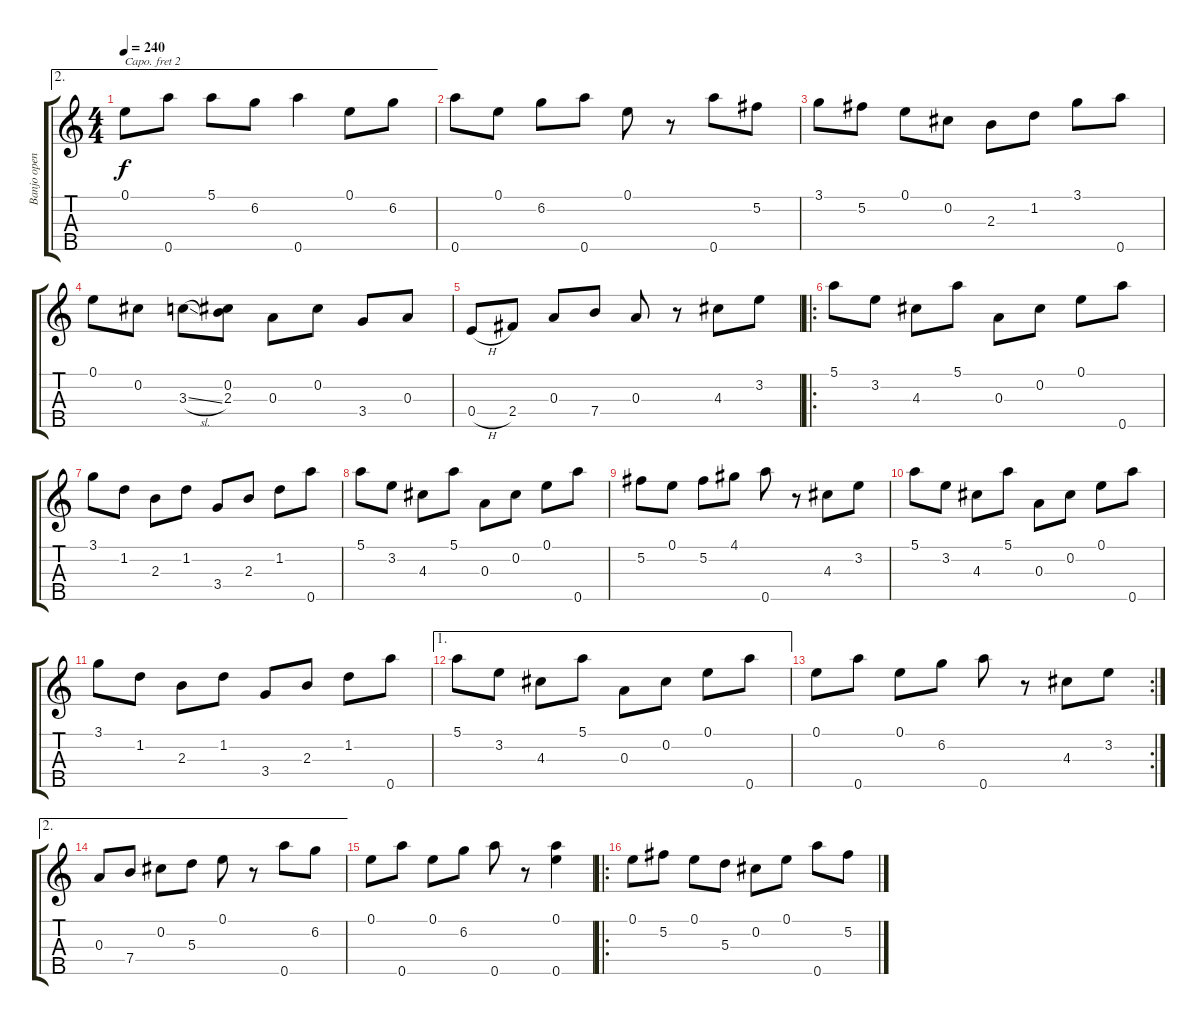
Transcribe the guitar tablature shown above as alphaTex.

\track ("Banjo open G" "Banjo open") {instrument banjo}
\staff {score tabs}
\capo 2
\tuning (D4 B3 G3 D3 G4) {hide}
\displaytranspose 12
\ae 2
\ts (4 4)
\tempo 240
\clef g2
\ks c
0.1.8{dy f} 0.5.8 5.1.8 6.2.8 0.5.4 0.1.8 6.2.8 |
0.5.8 0.1.8 6.2.8 0.5.8 0.1.8 r.8 0.5.8 5.2.8 |
3.1.8 5.2.8 0.1.8 0.2.8 2.3.8 1.2.8 3.1.8 0.5.8 |
0.1.8 0.2.8 3.3{sl}.8 (0.2 2.3).8 0.3.8 0.2.8 3.4.8 0.3.8 |
0.4{h}.8 2.4.8 0.3.8 7.4.8 0.3.8 r.8 4.3.8 3.2.8 |
\ro
5.1.8 3.2.8 4.3.8 5.1.8 0.3.8 0.2.8 0.1.8 0.5.8 |
3.1.8 1.2.8 2.3.8 1.2.8 3.4.8 2.3.8 1.2.8 0.5.8 |
5.1.8 3.2.8 4.3.8 5.1.8 0.3.8 0.2.8 0.1.8 0.5.8 |
5.2.8 0.1.8 5.2.8 4.1.8 0.5.8 r.8 4.3.8 3.2.8 |
5.1.8 3.2.8 4.3.8 5.1.8 0.3.8 0.2.8 0.1.8 0.5.8 |
3.1.8 1.2.8 2.3.8 1.2.8 3.4.8 2.3.8 1.2.8 0.5.8 |
\ae 1
5.1.8 3.2.8 4.3.8 5.1.8 0.3.8 0.2.8 0.1.8 0.5.8 |
\rc 2
0.1.8 0.5.8 0.1.8 6.2.8 0.5.8 r.8 4.3.8 3.2.8 |
\ae 2
0.3.8 7.4.8 0.2.8 5.3.8 0.1.8 r.8 0.5.8 6.2.8 |
0.1.8 0.5.8 0.1.8 6.2.8 0.5.8 r.8 (0.1 0.5).4 |
\ro
0.1.8 5.2.8 0.1.8 5.3.8 0.2.8 0.1.8 0.5.8 5.2.8
